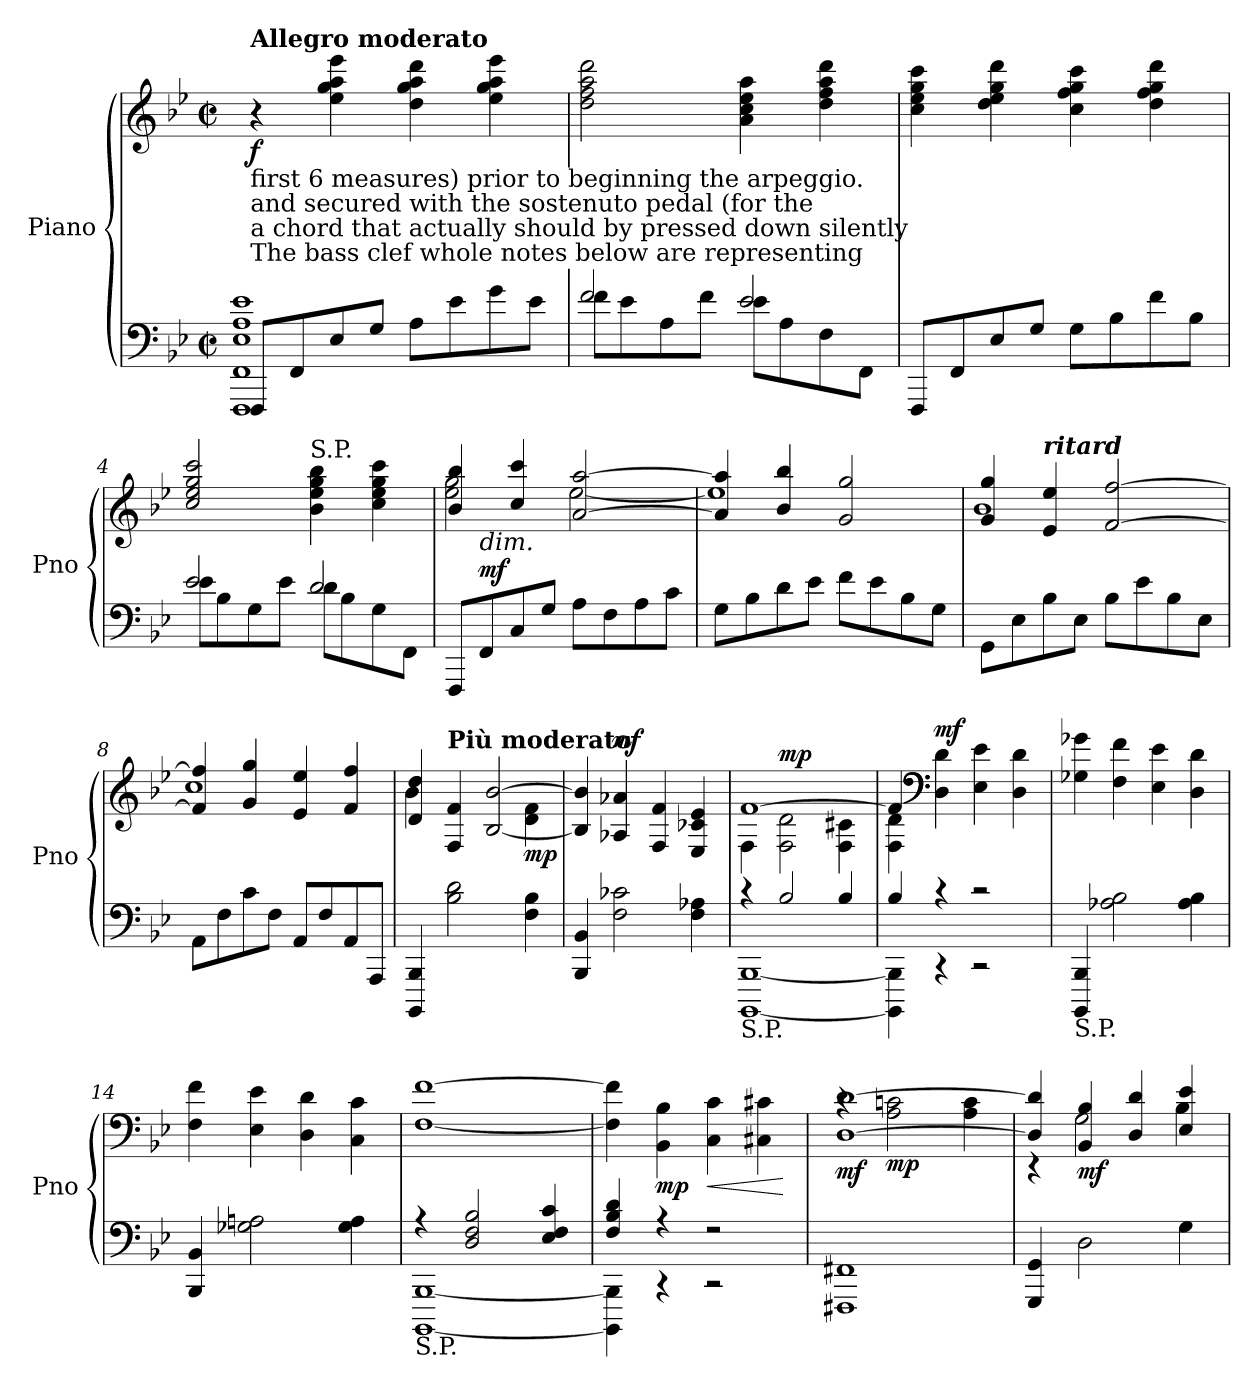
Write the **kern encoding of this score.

**kern	**kern	**dynam
*part1	*part1	*part1
*staff2	*staff1	*staff1/2
*I"Piano	*	*
*I'Pno	*	*
*clefF4	*clefG2	*
*k[b-e-]	*k[b-e-]	*
*M4/4	*M4/4	*
*met(c|)	*met(c|)	*
=1	=1	=1
*^	*	*
!	!	!LO:TX:a:B:t=Allegro moderato	!
!LO:TX:a:t=The bass clef whole notes below are representing	!	!	!
!LO:TX:a:t=a chord that actually should by pressed down silently	!	!	!
!LO:TX:a:t=and secured with the sostenuto pedal (for the	!	!	!
!LO:TX:a:t=first 6 measures) prior to beginning the arpeggio.	!	!	!
!	!	!	!LO:DY:b
8FFF/L	1FFF 1FF 1E- 1A 1e-	4r	f
8FF/	.	.	.
8E-/	.	4ee-\ 4gg\ 4aa\ 4eee-\	.
8G/J	.	.	.
8A\L	.	4dd\ 4gg\ 4aa\ 4ddd\	.
8e-\	.	.	.
8g\	.	4ee-\ 4gg\ 4aa\ 4eee-\	.
8e-\J	.	.	.
=2	=2	=2	=2
2f/	8f\L	2dd\ 2ff\ 2aa\ 2ddd\	.
.	8e-\	.	.
.	8A\	.	.
.	8f\J	.	.
2e-/	8e-\L	4a\ 4cc\ 4ee-\ 4aa\	.
.	8A\	.	.
.	8F\	4dd\ 4ff\ 4aa\ 4ddd\	.
.	8FF\J	.	.
*v	*v	*	*
=3	=3	=3
8FFF/L	4cc\ 4ee-\ 4gg\ 4ccc\	.
8FF/	.	.
8E-/	4dd\ 4ee-\ 4gg\ 4ddd\	.
8G/J	.	.
8G\L	4cc\ 4ff\ 4gg\ 4ccc\	.
8B-\	.	.
8f\	4dd\ 4ff\ 4gg\ 4ddd\	.
8B-\J	.	.
!!LO:LB:g=z
=4	=4	=4
*^	*	*
2e-/	8e-\L	2cc/ 2ee-/ 2gg/ 2ccc/	.
.	8B-\	.	.
.	8G\	.	.
.	8e-\J	.	.
!	!	!LO:TX:a:t=S.P.	!
2d/	8d\L	4b-\ 4ee-\ 4gg\ 4bb-\	.
.	8B-\	.	.
.	8G\	4cc\ 4ee-\ 4gg\ 4ccc\	.
.	8FF\J	.	.
*v	*v	*	*
=5	=5	=5
*	*^	*
8FFF/L	4b-/ 4bb-/	2ee-\ 2gg\	.
!LO:TX:a:i:t=dim.	!	!	!
!	!	!	!LO:DY:a=2
8FF/	.	.	mf
8C/	4cc/ 4ccc/	.	.
8G/J	.	.	.
8A\L	[2a/ [2aa/	[2ee-\	.
8F\	.	.	.
8A\	.	.	.
8c\J	.	.	.
=6	=6	=6	=6
8G\L	4a/] 4aa/]	1ee-]	.
8B-\	.	.	.
8d\	4b-/ 4bb-/	.	.
8e-\J	.	.	.
8f\L	2g/ 2gg/	.	.
8e-\	.	.	.
8B-\	.	.	.
8G\J	.	.	.
=7	=7	=7	=7
8GG\L	4g/ 4gg/	1b-	.
8E-\	.	.	.
!	!LO:TX:a:Bi:t=ritard	!	!
8B-\	4e-/ 4ee-/	.	.
8E-\J	.	.	.
8B-\L	[2f/ [2ff/	.	.
8e-\	.	.	.
8B-\	.	.	.
8E-\J	.	.	.
!!LO:LB:g=z	!!
=8	=8	=8	=8
8AA\L	4f/] 4ff/]	1cc	.
8F\	.	.	.
8c\	4g/ 4gg/	.	.
8F\J	.	.	.
8AA/L	4e-/ 4ee-/	.	.
8F/	.	.	.
8AA/	4f/ 4ff/	.	.
8AAA/J	.	.	.
=9	=9	=9	=9
4BBBB-/ 4BBB-/	4d/ 4dd/	4b-\	.
!	!LO:TX:a:B:t=Più moderato	!	!
!	!	!	!LO:DY:b=2
!	!	!	!LO:DY:n=1:a
2B-\ 2d\	4F/ 4f/	4rFyy	mp mf
.	[2B-/ [2b-/	4rDyy	.
!	!	!	!LO:DY:n=2:b
4F\ 4B-\	.	4d\ 4f\	mp
*	*v	*v	*
=10	=10	=10
4BBB-/ 4BB-/	4B-/] 4b-/]	.
!	!	!LO:DY:a
2F\ 2c-X\	4A-X/ 4a-X/	mf
.	4F/ 4f/	.
4F\ 4A-X\	4E-/ 4c-X/ 4e-/	.
=11	=11	=11
*^	*^	*
!LO:TX:b:t=S.P.	!	!	!	!
4r	[1BBBB- [1BBB-	[1f	4F\	.
!	!	!	!	!LO:DY:a
2B-/	.	.	2F\ 2d\	mp
4B-/	.	.	4F\ 4c#X\	.
=12	=12	=12	=12	=12
4B-/	4BBBB-\] 4BBB-\]	4f/]	4F\ 4d\	.
*	*	*clefF4	*	*
!	!	!	!	!LO:DY:a
4r	4r	4D\ 4d\	4rGGyy	mf
2r	2r	4E-\ 4e-\	2rGGyy	.
.	.	4D\ 4d\	.	.
*v	*v	*	*	*
*	*v	*v	*
!!LO:LB:g=z
=13	=13	=13
!LO:TX:b:t=S.P.	!	!
4BBBB-/ 4BBB-/	4G-X\ 4g-X\	.
2A-X\ 2B-\	4F\ 4f\	.
.	4E-\ 4e-\	.
4A-\ 4B-\	4D\ 4d\	.
=14	=14	=14
4BBB-/ 4BB-/	4F\ 4f\	.
2G-X\ 2An\	4E-\ 4e-\	.
.	4D\ 4d\	.
4G-\ 4A\	4C\ 4c\	.
=15	=15	=15
*^	*	*
!LO:TX:b:t=S.P.	!	!	!
4r	[1BBBB- [1BBB-	[1F [1f	.
2D/ 2F/ 2B-/	.	.	.
4E-/ 4F/ 4c/	.	.	.
=16	=16	=16	=16
4F/ 4B-/ 4d/	4BBBB-\] 4BBB-\]	4F\] 4f\]	.
!	!	!	!LO:DY:b
4r	4r	4BB-\ 4B-\	mp
!	!	!	!LO:HP:b
2r	2r	4C\ 4c\	<
.	.	4C#X\ 4c#X\	.
*v	*v	*	*
.	.	[
=17	=17	=17
*	*^	*
!	!	!	!LO:DY:b
1FFF#X 1FF#X	[1D [1d	4rc	mf
!	!	!	!LO:DY:b
.	.	2A\ 2cn\	mp
.	.	4A\ 4c\	.
!!LO:LB:g=z	!!
=18	=18	=18	=18
4GGG/ 4GG/	4D/] 4d/]	4r	.
!	!	!	!LO:DY:b
2D\	4BB-/ 4B-/	2G\	mf
.	4D/ 4d/	.	.
4G\	4E-/ 4e-/	4B-\	.
*	*v	*v	*
=	=	=
*-	*-	*-
